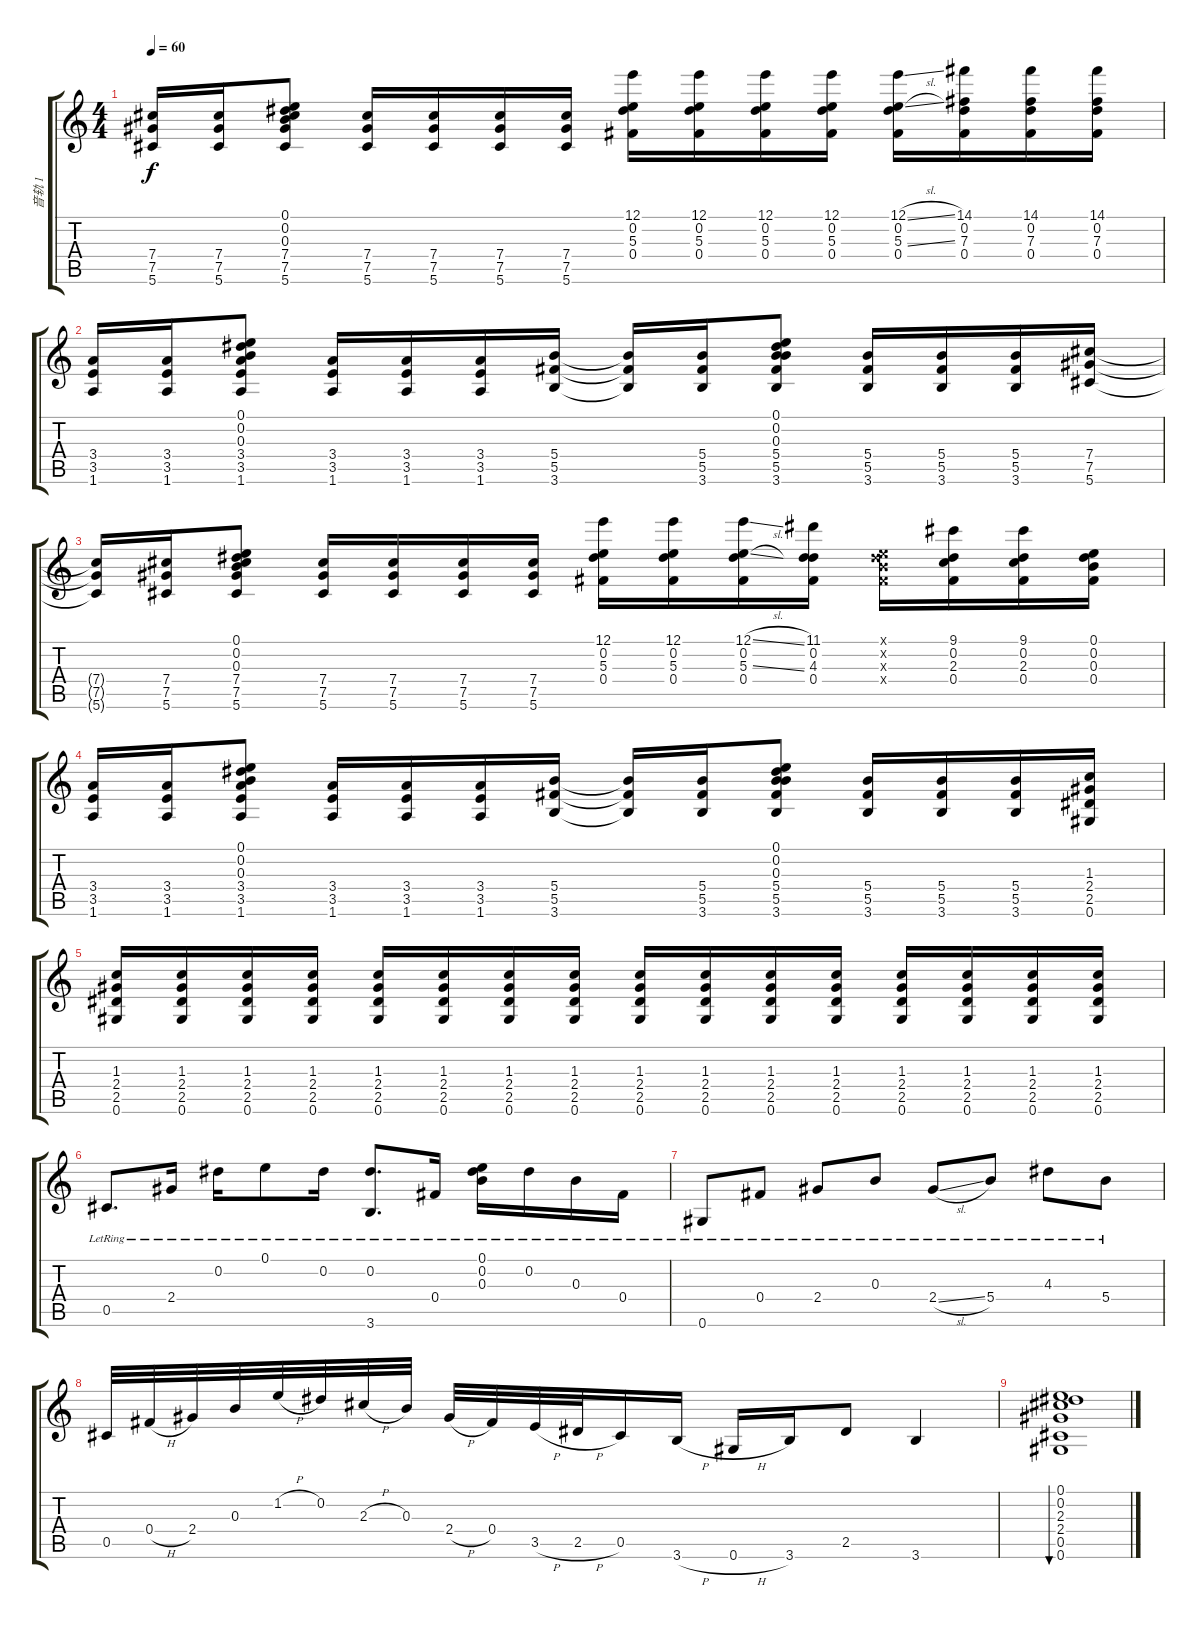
\track ("音轨 1" "音轨 1") {instrument acousticguitarsteel}
\staff {score tabs}
\tuning (E4 Eb4 B3 Gb3 Db3 Ab2) {hide}
\ts (4 4)
\tempo 60
\clef g2
\ks c
(7.4{t} 7.5{t} 5.6{t}).16{dy f} (7.4 7.5 5.6).16 (0.1 0.2 0.3 7.4 7.5 5.6).8 (7.4 7.5 5.6).16 (7.4 7.5 5.6).16 (7.4 7.5 5.6).16 (7.4 7.5 5.6).16 (12.1 0.2 5.3 0.4).16 (12.1 0.2 5.3 0.4).16 (12.1 0.2 5.3 0.4).16 (12.1 0.2 5.3 0.4).16 (12.1{sl} 0.2 5.3{sl} 0.4).16 (14.1 0.2 7.3 0.4).16 (14.1 0.2 7.3 0.4).16 (14.1 0.2 7.3 0.4).16 |
(3.4 3.5 1.6).16 (3.4 3.5 1.6).16 (0.1 0.2 0.3 3.4 3.5 1.6).8 (3.4 3.5 1.6).16 (3.4 3.5 1.6).16 (3.4 3.5 1.6).16 (5.4 5.5 3.6).16 (5.4{t} 5.5{t} 3.6{t}).16 (5.4 5.5 3.6).16 (0.1 0.2 0.3 5.4 5.5 3.6).8 (5.4 5.5 3.6).16 (5.4 5.5 3.6).16 (5.4 5.5 3.6).16 (7.4 7.5 5.6).16 |
(7.4{t} 7.5{t} 5.6{t}).16 (7.4 7.5 5.6).16 (0.1 0.2 0.3 7.4 7.5 5.6).8 (7.4 7.5 5.6).16 (7.4 7.5 5.6).16 (7.4 7.5 5.6).16 (7.4 7.5 5.6).16 (12.1 0.2 5.3 0.4).16 (12.1 0.2 5.3 0.4).16 (12.1{sl} 0.2 5.3{sl} 0.4).16 (11.1 0.2 4.3 0.4).16 (0.1{x} 0.2{x} 0.3{x} 0.4{x}).16 (9.1 0.2 2.3 0.4).16 (9.1 0.2 2.3 0.4).16 (0.1 0.2 0.3 0.4).16 |
(3.4 3.5 1.6).16 (3.4 3.5 1.6).16 (0.1 0.2 0.3 3.4 3.5 1.6).8 (3.4 3.5 1.6).16 (3.4 3.5 1.6).16 (3.4 3.5 1.6).16 (5.4 5.5 3.6).16 (5.4{t} 5.5{t} 3.6{t}).16 (5.4 5.5 3.6).16 (0.1 0.2 0.3 5.4 5.5 3.6).8 (5.4 5.5 3.6).16 (5.4 5.5 3.6).16 (5.4 5.5 3.6).16 (1.3 2.4 2.5 0.6).16 |
(1.3 2.4 2.5 0.6).16 (1.3 2.4 2.5 0.6).16 (1.3 2.4 2.5 0.6).16 (1.3 2.4 2.5 0.6).16 (1.3 2.4 2.5 0.6).16 (1.3 2.4 2.5 0.6).16 (1.3 2.4 2.5 0.6).16 (1.3 2.4 2.5 0.6).16 (1.3 2.4 2.5 0.6).16 (1.3 2.4 2.5 0.6).16 (1.3 2.4 2.5 0.6).16 (1.3 2.4 2.5 0.6).16 (1.3 2.4 2.5 0.6).16 (1.3 2.4 2.5 0.6).16 (1.3 2.4 2.5 0.6).16 (1.3 2.4 2.5 0.6).16 |
0.5{lr}.8{d} 2.4{lr}.16 0.2{lr}.16 0.1{lr}.8 0.2{lr}.16 (0.2{lr} 3.6{lr}).8{d} 0.4{lr}.16 (0.1{lr} 0.2{lr} 0.3{lr}).16 0.2{lr}.16 0.3{lr}.16 0.4{lr}.16 |
0.6{lr}.8 0.4{lr}.8 2.4{lr}.8 0.3{lr}.8 2.4{sl lr}.8 5.4{lr}.8 4.3{lr}.8 5.4{lr}.8 |
0.5.32 0.4{h}.32 2.4.32 0.3.32 1.2{h}.32 0.2.32 2.3{h}.32 0.3.32 2.4{h}.32 0.4.32 3.5{h}.32 2.5{h}.32 0.5.16 3.6{h}.16 0.6{h}.16 3.6.16 2.5.8 3.6.4 |
(0.1 0.2 2.3 2.4 0.5 0.6).1{bu 240}
